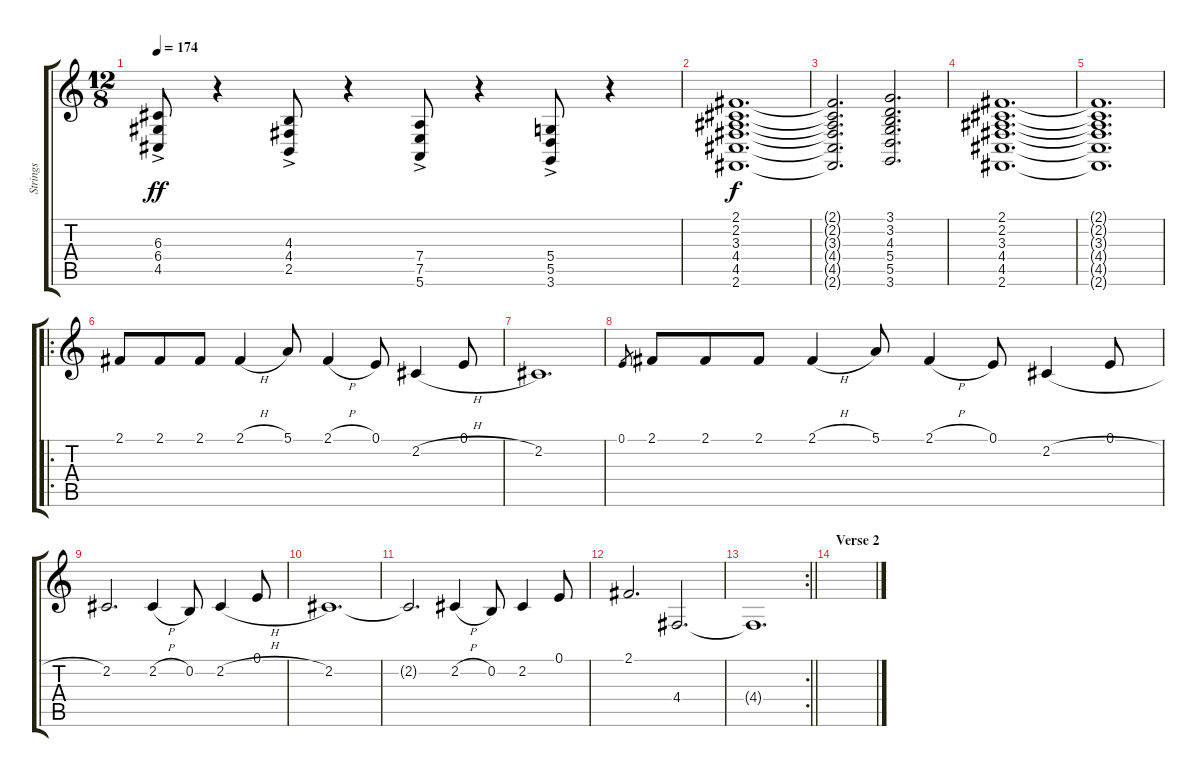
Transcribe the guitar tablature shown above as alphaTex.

\track ("Strings" "Strings") {instrument synthstrings2}
\staff {score tabs}
\tuning (E4 B3 G3 D3 A2 E2) {hide}
\ts (12 8)
\tempo 174
\clef g2
\ks c
(6.3{ac} 6.4{ac} 4.5{ac}).8{dy ff} r.4 (4.3{ac} 4.4 2.5).8 r.4 (7.4{ac} 7.5 5.6).8 r.4 (5.4{ac} 5.5 3.6).8 r.4 |
(2.1 2.2 3.3 4.4 4.5 2.6).1{d dy f} |
(2.1{t} 2.2{t} 3.3{t} 4.4{t} 4.5{t} 2.6{t}).2{d} (3.1 3.2 4.3 5.4 5.5 3.6).2{d} |
(2.1 2.2 3.3 4.4 4.5 2.6).1{d} |
(2.1{t} 2.2{t} 3.3{t} 4.4{t} 4.5{t} 2.6{t}).1{d} |
\ro
2.1.8 2.1.8 2.1.8 2.1{h}.4 5.1.8 2.1{h}.4 0.1.8 2.2{h}.4 0.1.8 |
2.2.1{d} |
0.1.8{gr} 2.1.8 2.1.8 2.1.8 2.1{h}.4 5.1.8 2.1{h}.4 0.1.8 2.2{h}.4 0.1.8 |
2.2.2{d} 2.2{h}.4 0.2.8 2.2{h}.4 0.1.8 |
2.2.1{d} |
2.2{t}.2{d} 2.2{h}.4 0.2.8 2.2.4 0.1.8 |
2.1.2{d} 4.4.2{d} |
\rc 2
\barLineRight lightlight
4.4{t}.1{d} |
\section ("" "Verse 2")
